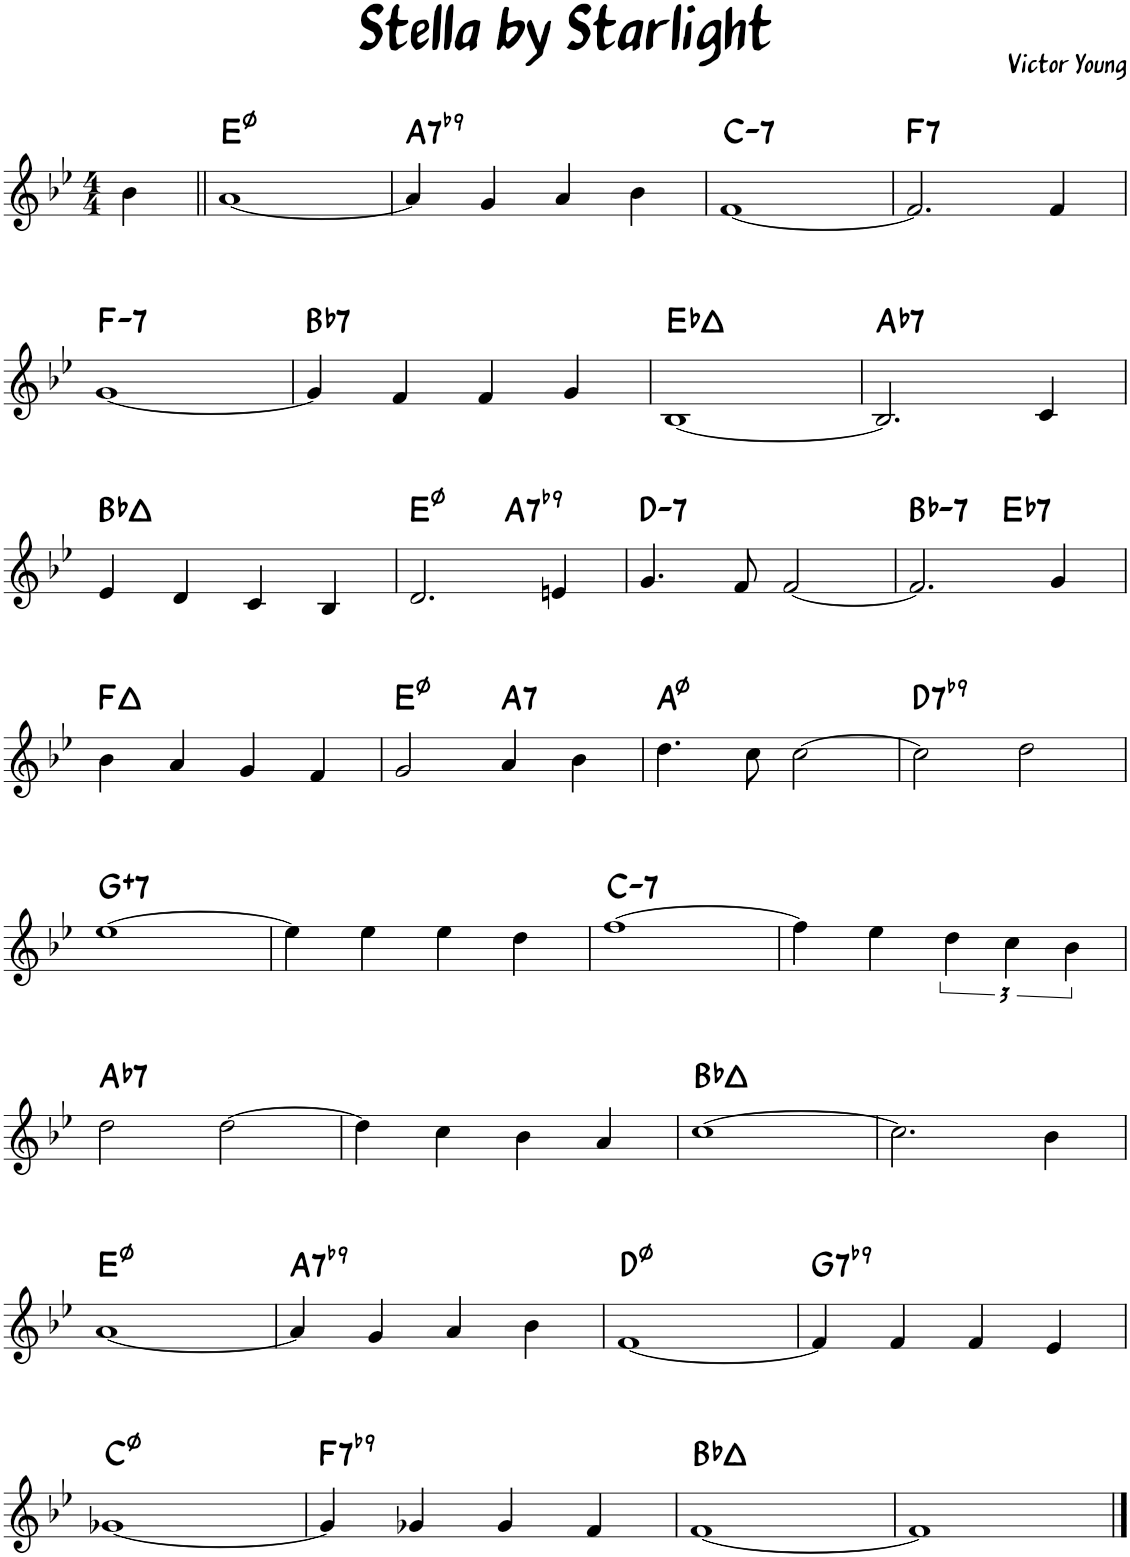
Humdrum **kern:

**kern	**harte
*part1	*part1
*staff1	*
*I"Piano	*
*I'Pno.	*
*clefG2	*
*k[b-e-]	*
*M4/4	*
=1	=1
4b-\	.
=2||	=2||
[1a	E:hdim7
=3	=3
!	!LO:H:kt=7
4a/]	A:7(b9)
4g/	.
4a/	.
4b-\	.
=4	=4
!	!LO:H:kt=7
[1f	C:min7
=5	=5
!	!LO:H:kt=7
2.f/]	F:7
4f/	.
!!LO:LB:g=z
=6	=6
!	!LO:H:kt=7
[1g	F:min7
=7	=7
!	!LO:H:kt=7
4g/]	Bb:7
4f/	.
4f/	.
4g/	.
=8	=8
[1B-	Eb:maj
=9	=9
!	!LO:H:kt=7
2.B-/]	Ab:7
4c/	.
!!LO:LB:g=z
=10	=10
4e-/	Bb:maj
4d/	.
4c/	.
4B-/	.
=11	=11
*^	*
2.d/	2ryy	E:hdim7
!	!	!LO:H:kt=7
.	2ryy	A:7(b9)
4en/	.	.
=12	=12	=12
!	!	!LO:H:kt=7
*v	*v	*
4.g/	D:min7
8f/	.
[2f/	.
=13	=13
!	!LO:H:kt=7
*^	*
2.f/]	2ryy	Bb:min7
!	!	!LO:H:kt=7
.	2ryy	Eb:7
4g/	.	.
*v	*v	*
!!LO:LB:g=z
=14	=14
4b-\	F:maj
4a/	.
4g/	.
4f/	.
=15	=15
2g/	E:hdim7
!	!LO:H:kt=7
4a/	A:7
4b-\	.
=16	=16
4.dd\	A:hdim7
8cc\	.
[2cc\	.
=17	=17
!	!LO:H:kt=7
2cc\]	D:7(b9)
2dd\	.
!!LO:LB:g=z
=18	=18
!	!LO:H:kt=7
[1ee-	G:aug(b7)
=19	=19
4ee-\]	.
4ee-\	.
4ee-\	.
4dd\	.
=20	=20
!	!LO:H:kt=7
[1ff	C:min7
=21	=21
4ff\]	.
4ee-\	.
6dd\	.
6cc\	.
6b-\	.
!!LO:LB:g=z
=22	=22
!	!LO:H:kt=7
2dd\	Ab:7
[2dd\	.
=23	=23
4dd\]	.
4cc\	.
4b-\	.
4a/	.
=24	=24
[1cc	Bb:maj
=25	=25
2.cc\]	.
4b-\	.
!!LO:LB:g=z
=26	=26
[1a	E:hdim7
=27	=27
!	!LO:H:kt=7
4a/]	A:7(b9)
4g/	.
4a/	.
4b-\	.
=28	=28
[1f	D:hdim7
=29	=29
!	!LO:H:kt=7
4f/]	G:7(b9)
4f/	.
4f/	.
4e-/	.
!!LO:LB:g=z
=30	=30
[1g-X	C:hdim7
=31	=31
!	!LO:H:kt=7
4g-/]	F:7(b9)
4g-X/	.
4g-/	.
4f/	.
=32	=32
[1f	Bb:maj
=33	=33
!	!LO:H:kt=N.C.
1f]	N
==	==
*-	*-
